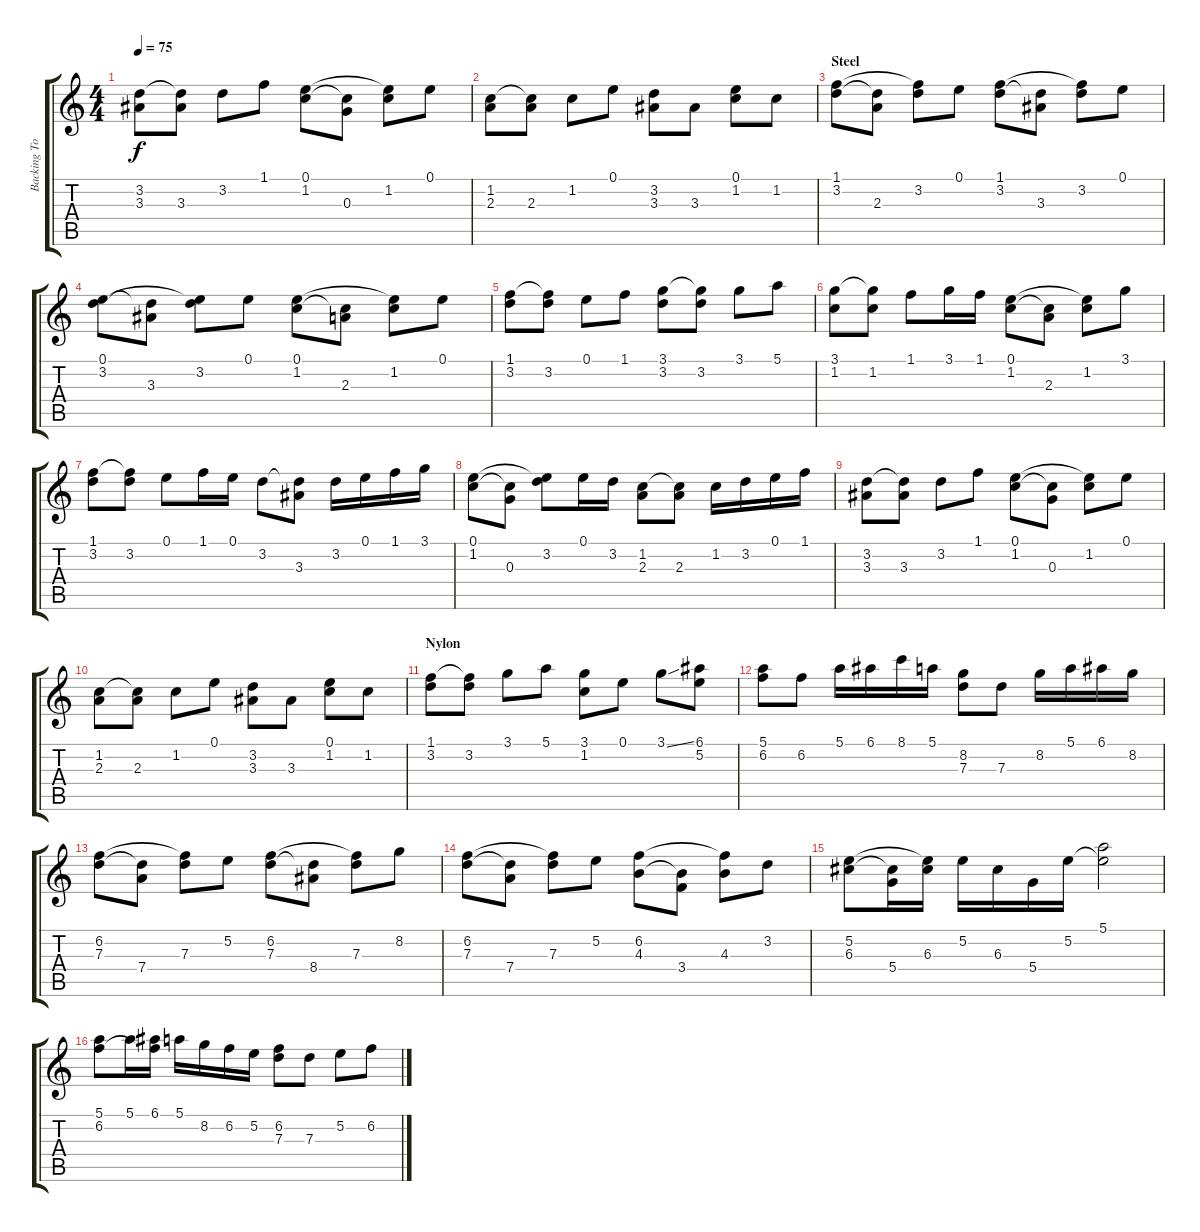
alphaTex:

\track ("Backing Tone" "Backing To") {instrument acousticguitarsteel}
\staff {score tabs}
\tuning (E4 B3 G3 D3 A2 E2) {hide}
\ts (4 4)
\tempo 75
\clef g2
\ks c
(3.2 3.3).8{dy f} (3.2{t} 3.3).8 3.2.8 1.1.8 (0.1 1.2).8 (1.2{t} 0.3).8 (0.1{t} 1.2).8 0.1.8 |
(1.2 2.3).8 (1.2{t} 2.3).8 1.2.8 0.1.8 (3.2 3.3).8 3.3.8 (0.1 1.2).8 1.2.8 |
\section ("" "Steel")
(1.1 3.2).8 (3.2{t} 2.3).8 (1.1{t} 3.2).8 0.1.8 (1.1 3.2).8 (3.2{t} 3.3).8 (1.1{t} 3.2).8 0.1.8 |
(0.1 3.2).8 (3.2{t} 3.3).8 (0.1{t} 3.2).8 0.1.8 (0.1 1.2).8 (1.2{t} 2.3).8 (0.1{t} 1.2).8 0.1.8 |
(1.1 3.2).8 (1.1{t} 3.2).8 0.1.8 1.1.8 (3.1 3.2).8 (3.1{t} 3.2).8 3.1.8 5.1.8 |
(3.1 1.2).8 (3.1{t} 1.2).8 1.1.8 3.1.16 1.1.16 (0.1 1.2).8 (1.2{t} 2.3).8 (0.1{t} 1.2).8 3.1.8 |
(1.1 3.2).8 (1.1{t} 3.2).8 0.1.8 1.1.16 0.1.16 3.2.8 (3.2{t} 3.3).8 3.2.16 0.1.16 1.1.16 3.1.16 |
(0.1 1.2).8 (1.2{t} 0.3).8 (0.1{t} 3.2).8 0.1.16 3.2.16 (1.2 2.3).8 (1.2{t} 2.3).8 1.2.16 3.2.16 0.1.16 1.1.16 |
(3.2 3.3).8 (3.2{t} 3.3).8 3.2.8 1.1.8 (0.1 1.2).8 (1.2{t} 0.3).8 (0.1{t} 1.2).8 0.1.8 |
(1.2 2.3).8 (1.2{t} 2.3).8 1.2.8 0.1.8 (3.2 3.3).8 3.3.8 (0.1 1.2).8 1.2.8 |
\section ("" "Nylon")
(1.1 3.2).8 (1.1{t} 3.2).8 3.1.8 5.1.8 (3.1 1.2).8 0.1.8 3.1{ss}.8 (6.1 5.2).8 |
(5.1 6.2).8 6.2.8 5.1.16 6.1.16 8.1.16 5.1.16 (8.2 7.3).8 7.3.8 8.2.16 5.1.16 6.1.16 8.2.16 |
(6.2 7.3).8 (7.3{t} 7.4).8 (6.2{t} 7.3).8 5.2.8 (6.2 7.3).8 (7.3{t} 8.4).8 (6.2{t} 7.3).8 8.2.8 |
(6.2 7.3).8 (7.3{t} 7.4).8 (6.2{t} 7.3).8 5.2.8 (6.2 4.3).8 (4.3{t} 3.4).8 (6.2{t} 4.3).8 3.2.8 |
(5.2 6.3).8 (6.3{t} 5.4).16 (5.2{t} 6.3).16 5.2.16 6.3.16 5.4.16 5.2.16 (5.1 5.2{t}).2 |
(5.1 6.2).8 5.1.16 (6.1 6.2{t}).16 5.1.16 8.2.16 6.2.16 5.2.16 (6.2 7.3).8 7.3.8 5.2.8 6.2.8
